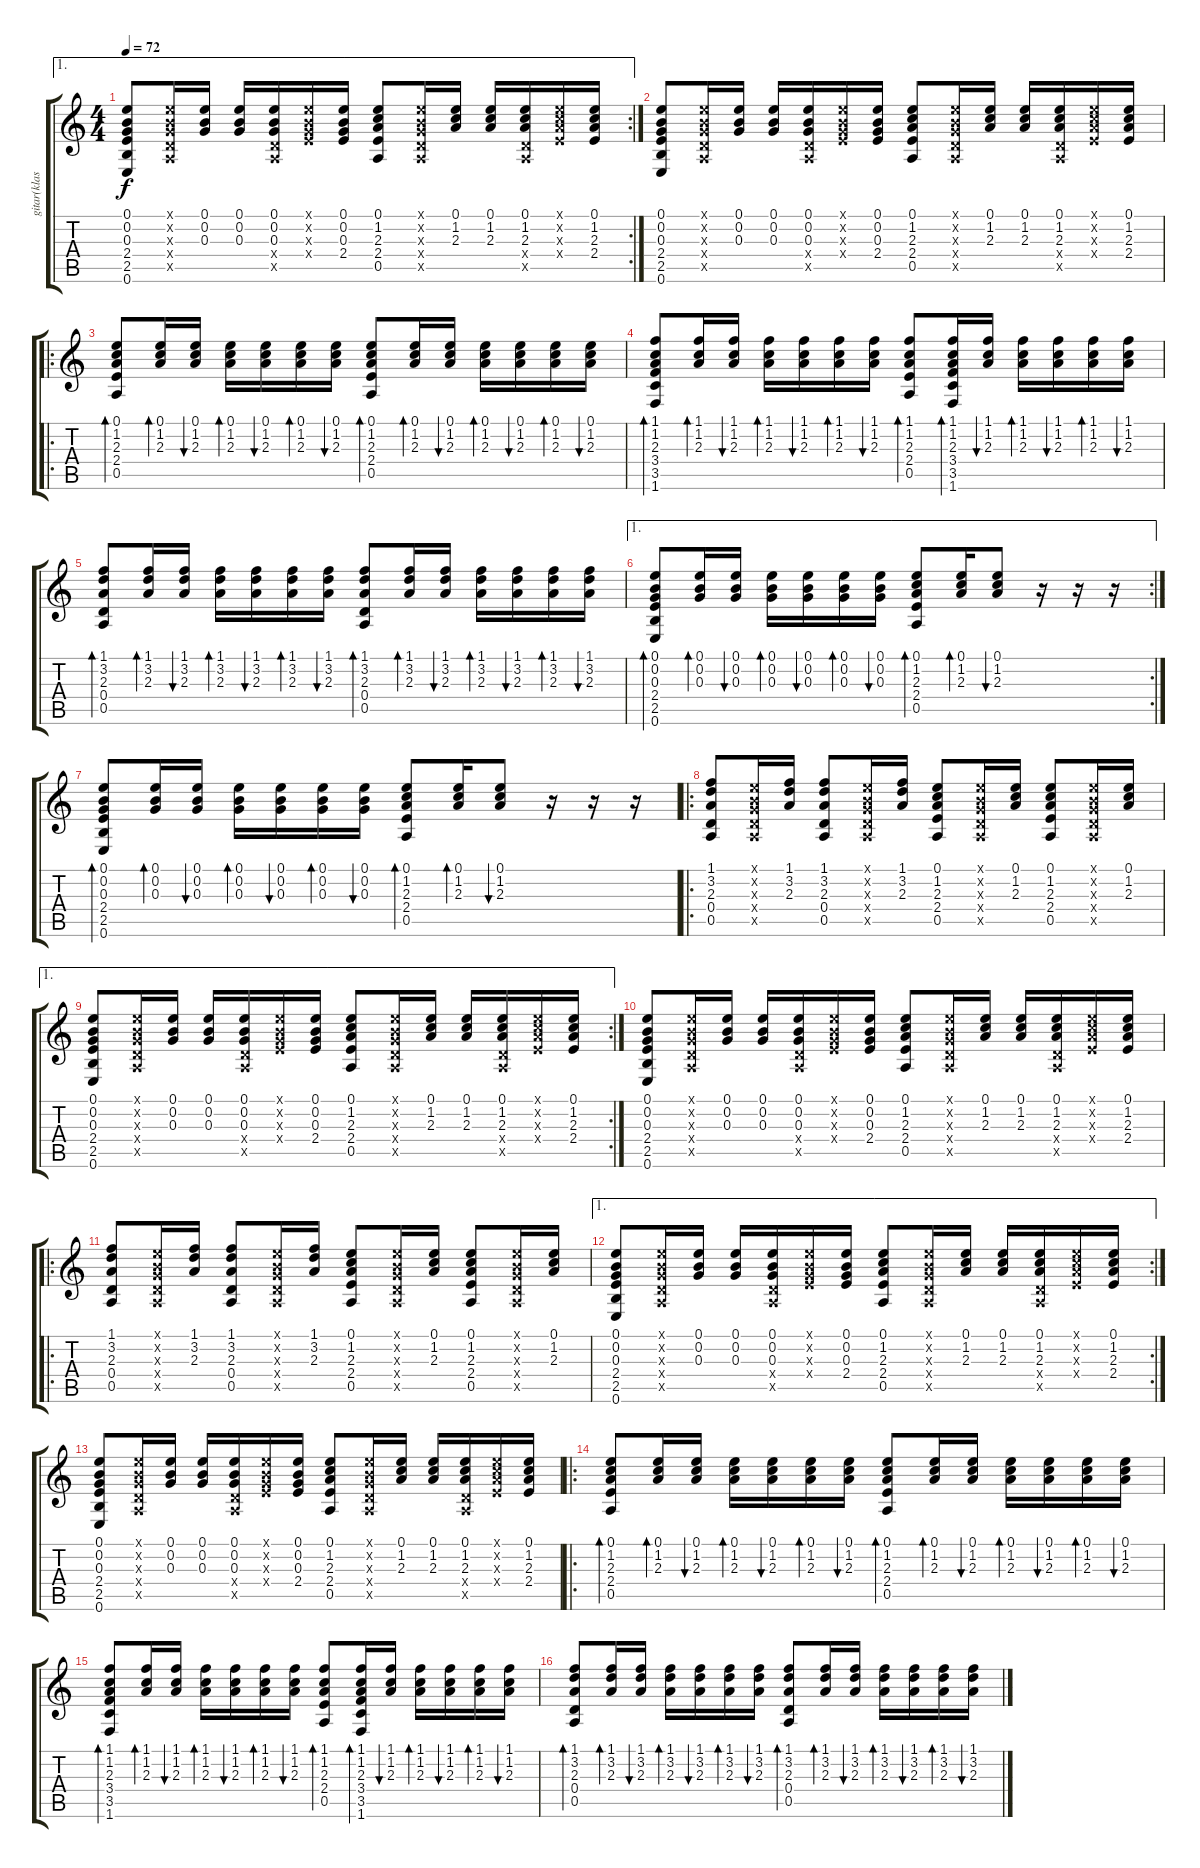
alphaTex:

\track ("gitar(klasik+akustik)" "gitar(klas") {instrument acousticguitarnylon}
\staff {score tabs}
\tuning (E4 B3 G3 D3 A2 E2) {hide}
\ae 1
\rc 2
\ts (4 4)
\tempo 72
\clef g2
\ks c
(0.1 0.2 0.3 2.4 2.5 0.6).8{dy f} (0.1{x} 0.2{x} 0.3{x} 0.4{x} 0.5{x}).16 (0.1 0.2 0.3).16 (0.1 0.2 0.3).16 (0.1 0.2 0.3 0.4{x} 0.5{x}).16 (0.1{x} 0.2{x} 0.3{x} 2.4{x}).16 (0.1 0.2 0.3 2.4).16 (0.1 1.2 2.3 2.4 0.5).8 (0.1{x} 0.2{x} 0.3{x} 0.4{x} 0.5{x}).16 (0.1 1.2 2.3).16 (0.1 1.2 2.3).16 (0.1 1.2 2.3 0.4{x} 0.5{x}).16 (0.1{x} 1.2{x} 2.3{x} 2.4{x}).16 (0.1 1.2 2.3 2.4).16 |
(0.1 0.2 0.3 2.4 2.5 0.6).8 (0.1{x} 0.2{x} 0.3{x} 0.4{x} 0.5{x}).16 (0.1 0.2 0.3).16 (0.1 0.2 0.3).16 (0.1 0.2 0.3 0.4{x} 0.5{x}).16 (0.1{x} 0.2{x} 0.3{x} 2.4{x}).16 (0.1 0.2 0.3 2.4).16 (0.1 1.2 2.3 2.4 0.5).8 (0.1{x} 0.2{x} 0.3{x} 0.4{x} 0.5{x}).16 (0.1 1.2 2.3).16 (0.1 1.2 2.3).16 (0.1 1.2 2.3 0.4{x} 0.5{x}).16 (0.1{x} 1.2{x} 2.3{x} 2.4{x}).16 (0.1 1.2 2.3 2.4).16 |
\ro
(0.1 1.2 2.3 2.4 0.5).8{bd 120 volume 12 instrument acousticguitarsteel} (0.1 1.2 2.3).16{bd 120} (0.1 1.2 2.3).16{bu 120} (0.1 1.2 2.3).16{bd 120} (0.1 1.2 2.3).16{bu 120} (0.1 1.2 2.3).16{bd 120} (0.1 1.2 2.3).16{bu 120} (0.1 1.2 2.3 2.4 0.5).8{bd 120} (0.1 1.2 2.3).16{bd 120} (0.1 1.2 2.3).16{bu 120} (0.1 1.2 2.3).16{bd 120} (0.1 1.2 2.3).16{bu 120} (0.1 1.2 2.3).16{bd 120} (0.1 1.2 2.3).16{bu 120} |
(1.1 1.2 2.3 3.4 3.5 1.6).8{bd 120} (1.1 1.2 2.3).16{bd 120} (1.1 1.2 2.3).16{bu 120} (1.1 1.2 2.3).16{bd 120} (1.1 1.2 2.3).16{bu 120} (1.1 1.2 2.3).16{bd 120} (1.1 1.2 2.3).16{bu 120} (1.1 1.2 2.3 2.4 0.5).8{bd 120} (1.1 1.2 2.3 3.4 3.5 1.6).16{bd 120} (1.1 1.2 2.3).16{bu 120} (1.1 1.2 2.3).16{bd 120} (1.1 1.2 2.3).16{bu 120} (1.1 1.2 2.3).16{bd 120} (1.1 1.2 2.3).16{bu 120} |
(1.1 3.2 2.3 0.4 0.5).8{bd 120} (1.1 3.2 2.3).16{bd 120} (1.1 3.2 2.3).16{bu 120} (1.1 3.2 2.3).16{bd 120} (1.1 3.2 2.3).16{bu 120} (1.1 3.2 2.3).16{bd 120} (1.1 3.2 2.3).16{bu 120} (1.1 3.2 2.3 0.4 0.5).8{bd 120} (1.1 3.2 2.3).16{bd 120} (1.1 3.2 2.3).16{bu 120} (1.1 3.2 2.3).16{bd 120} (1.1 3.2 2.3).16{bu 120} (1.1 3.2 2.3).16{bd 120} (1.1 3.2 2.3).16{bu 120} |
\ae 1
\rc 2
(0.1 0.2 0.3 2.4 2.5 0.6).8{bd 120} (0.1 0.2 0.3).16{bd 120} (0.1 0.2 0.3).16{bu 120} (0.1 0.2 0.3).16{bd 120} (0.1 0.2 0.3).16{bu 120} (0.1 0.2 0.3).16{bd 120} (0.1 0.2 0.3).16{bu 120} (0.1 1.2 2.3 2.4 0.5).8{bd 120} (0.1 1.2 2.3).16{bd 120} (0.1 1.2 2.3).8{bu 120} r.16 r.16 r.16 |
(0.1 0.2 0.3 2.4 2.5 0.6).8{bd 120} (0.1 0.2 0.3).16{bd 120} (0.1 0.2 0.3).16{bu 120} (0.1 0.2 0.3).16{bd 120} (0.1 0.2 0.3).16{bu 120} (0.1 0.2 0.3).16{bd 120} (0.1 0.2 0.3).16{bu 120} (0.1 1.2 2.3 2.4 0.5).8{bd 120} (0.1 1.2 2.3).16{bd 120} (0.1 1.2 2.3).8{bu 120} r.16 r.16 r.16 |
\ro
(1.1 3.2 2.3 0.4 0.5).8 (0.1{x} 0.2{x} 0.3{x} 0.4{x} 0.5{x}).16 (1.1 3.2 2.3).16 (1.1 3.2 2.3 0.4 0.5).8 (0.1{x} 0.2{x} 0.3{x} 0.4{x} 0.5{x}).16 (1.1 3.2 2.3).16 (0.1 1.2 2.3 2.4 0.5).8 (0.1{x} 0.2{x} 0.3{x} 0.4{x} 0.5{x}).16 (0.1 1.2 2.3).16 (0.1 1.2 2.3 2.4 0.5).8 (0.1{x} 0.2{x} 0.3{x} 0.4{x} 0.5{x}).16 (0.1 1.2 2.3).16 |
\ae 1
\rc 2
(0.1 0.2 0.3 2.4 2.5 0.6).8 (0.1{x} 0.2{x} 0.3{x} 0.4{x} 0.5{x}).16 (0.1 0.2 0.3).16 (0.1 0.2 0.3).16 (0.1 0.2 0.3 0.4{x} 0.5{x}).16 (0.1{x} 0.2{x} 0.3{x} 2.4{x}).16 (0.1 0.2 0.3 2.4).16 (0.1 1.2 2.3 2.4 0.5).8 (0.1{x} 0.2{x} 0.3{x} 0.4{x} 0.5{x}).16 (0.1 1.2 2.3).16 (0.1 1.2 2.3).16 (0.1 1.2 2.3 0.4{x} 0.5{x}).16 (0.1{x} 1.2{x} 2.3{x} 2.4{x}).16 (0.1 1.2 2.3 2.4).16 |
(0.1 0.2 0.3 2.4 2.5 0.6).8 (0.1{x} 0.2{x} 0.3{x} 0.4{x} 0.5{x}).16 (0.1 0.2 0.3).16 (0.1 0.2 0.3).16 (0.1 0.2 0.3 0.4{x} 0.5{x}).16 (0.1{x} 0.2{x} 0.3{x} 2.4{x}).16 (0.1 0.2 0.3 2.4).16 (0.1 1.2 2.3 2.4 0.5).8 (0.1{x} 0.2{x} 0.3{x} 0.4{x} 0.5{x}).16 (0.1 1.2 2.3).16 (0.1 1.2 2.3).16 (0.1 1.2 2.3 0.4{x} 0.5{x}).16 (0.1{x} 1.2{x} 2.3{x} 2.4{x}).16 (0.1 1.2 2.3 2.4).16 |
\ro
(1.1 3.2 2.3 0.4 0.5).8 (0.1{x} 0.2{x} 0.3{x} 0.4{x} 0.5{x}).16 (1.1 3.2 2.3).16 (1.1 3.2 2.3 0.4 0.5).8 (0.1{x} 0.2{x} 0.3{x} 0.4{x} 0.5{x}).16 (1.1 3.2 2.3).16 (0.1 1.2 2.3 2.4 0.5).8 (0.1{x} 0.2{x} 0.3{x} 0.4{x} 0.5{x}).16 (0.1 1.2 2.3).16 (0.1 1.2 2.3 2.4 0.5).8 (0.1{x} 0.2{x} 0.3{x} 0.4{x} 0.5{x}).16 (0.1 1.2 2.3).16 |
\ae 1
\rc 2
(0.1 0.2 0.3 2.4 2.5 0.6).8 (0.1{x} 0.2{x} 0.3{x} 0.4{x} 0.5{x}).16 (0.1 0.2 0.3).16 (0.1 0.2 0.3).16 (0.1 0.2 0.3 0.4{x} 0.5{x}).16 (0.1{x} 0.2{x} 0.3{x} 2.4{x}).16 (0.1 0.2 0.3 2.4).16 (0.1 1.2 2.3 2.4 0.5).8 (0.1{x} 0.2{x} 0.3{x} 0.4{x} 0.5{x}).16 (0.1 1.2 2.3).16 (0.1 1.2 2.3).16 (0.1 1.2 2.3 0.4{x} 0.5{x}).16 (0.1{x} 1.2{x} 2.3{x} 2.4{x}).16 (0.1 1.2 2.3 2.4).16 |
(0.1 0.2 0.3 2.4 2.5 0.6).8 (0.1{x} 0.2{x} 0.3{x} 0.4{x} 0.5{x}).16 (0.1 0.2 0.3).16 (0.1 0.2 0.3).16 (0.1 0.2 0.3 0.4{x} 0.5{x}).16 (0.1{x} 0.2{x} 0.3{x} 2.4{x}).16 (0.1 0.2 0.3 2.4).16 (0.1 1.2 2.3 2.4 0.5).8 (0.1{x} 0.2{x} 0.3{x} 0.4{x} 0.5{x}).16 (0.1 1.2 2.3).16 (0.1 1.2 2.3).16 (0.1 1.2 2.3 0.4{x} 0.5{x}).16 (0.1{x} 1.2{x} 2.3{x} 2.4{x}).16 (0.1 1.2 2.3 2.4).16 |
\ro
(0.1 1.2 2.3 2.4 0.5).8{bd 120} (0.1 1.2 2.3).16{bd 120} (0.1 1.2 2.3).16{bu 120} (0.1 1.2 2.3).16{bd 120} (0.1 1.2 2.3).16{bu 120} (0.1 1.2 2.3).16{bd 120} (0.1 1.2 2.3).16{bu 120} (0.1 1.2 2.3 2.4 0.5).8{bd 120} (0.1 1.2 2.3).16{bd 120} (0.1 1.2 2.3).16{bu 120} (0.1 1.2 2.3).16{bd 120} (0.1 1.2 2.3).16{bu 120} (0.1 1.2 2.3).16{bd 120} (0.1 1.2 2.3).16{bu 120} |
(1.1 1.2 2.3 3.4 3.5 1.6).8{bd 120} (1.1 1.2 2.3).16{bd 120} (1.1 1.2 2.3).16{bu 120} (1.1 1.2 2.3).16{bd 120} (1.1 1.2 2.3).16{bu 120} (1.1 1.2 2.3).16{bd 120} (1.1 1.2 2.3).16{bu 120} (1.1 1.2 2.3 2.4 0.5).8{bd 120} (1.1 1.2 2.3 3.4 3.5 1.6).16{bd 120} (1.1 1.2 2.3).16{bu 120} (1.1 1.2 2.3).16{bd 120} (1.1 1.2 2.3).16{bu 120} (1.1 1.2 2.3).16{bd 120} (1.1 1.2 2.3).16{bu 120} |
(1.1 3.2 2.3 0.4 0.5).8{bd 120} (1.1 3.2 2.3).16{bd 120} (1.1 3.2 2.3).16{bu 120} (1.1 3.2 2.3).16{bd 120} (1.1 3.2 2.3).16{bu 120} (1.1 3.2 2.3).16{bd 120} (1.1 3.2 2.3).16{bu 120} (1.1 3.2 2.3 0.4 0.5).8{bd 120} (1.1 3.2 2.3).16{bd 120} (1.1 3.2 2.3).16{bu 120} (1.1 3.2 2.3).16{bd 120} (1.1 3.2 2.3).16{bu 120} (1.1 3.2 2.3).16{bd 120} (1.1 3.2 2.3).16{bu 120}
